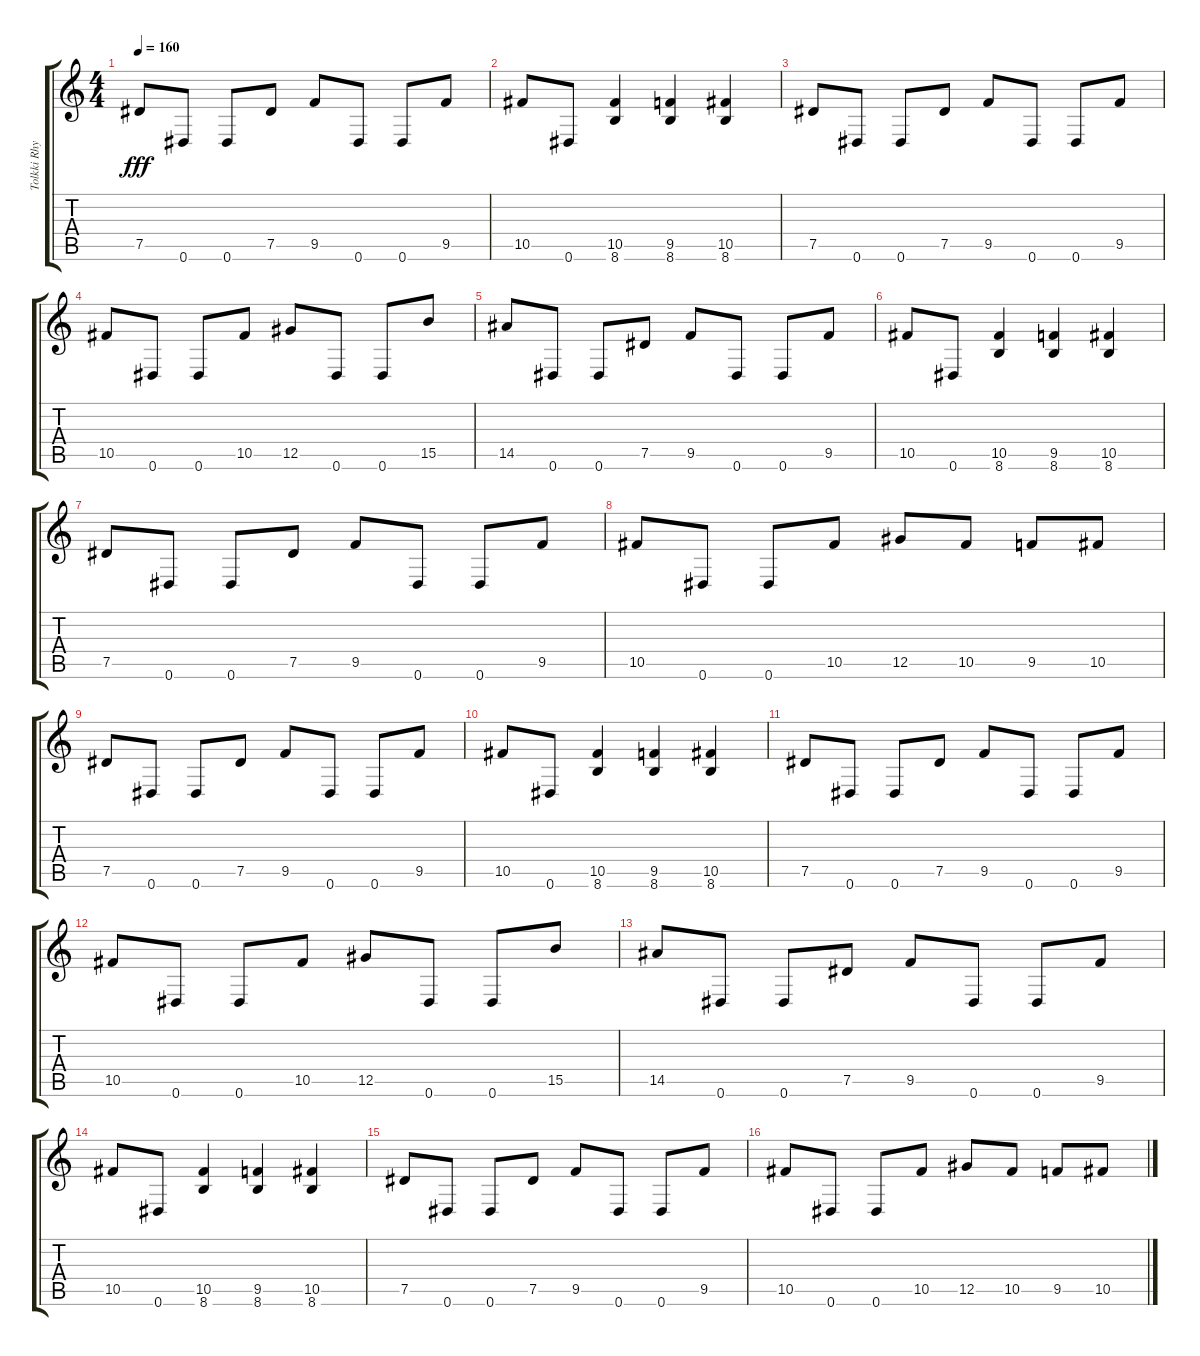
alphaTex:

\track ("Tolkki Rhythm" "Tolkki Rhy") {instrument overdrivenguitar}
\staff {score tabs}
\tuning (Eb4 Bb3 Gb3 Db3 Ab2 Eb2) {hide}
\ts (4 4)
\tempo 160
\clef g2
\ks c
7.5.8{dy fff} 0.6.8 0.6.8 7.5.8 9.5.8 0.6.8 0.6.8 9.5.8 |
10.5.8 0.6.8 (10.5 8.6).4 (9.5 8.6).4 (10.5 8.6).4 |
7.5.8 0.6.8 0.6.8 7.5.8 9.5.8 0.6.8 0.6.8 9.5.8 |
10.5.8 0.6.8 0.6.8 10.5.8 12.5.8 0.6.8 0.6.8 15.5.8 |
14.5.8 0.6.8 0.6.8 7.5.8 9.5.8 0.6.8 0.6.8 9.5.8 |
10.5.8 0.6.8 (10.5 8.6).4 (9.5 8.6).4 (10.5 8.6).4 |
7.5.8 0.6.8 0.6.8 7.5.8 9.5.8 0.6.8 0.6.8 9.5.8 |
10.5.8 0.6.8 0.6.8 10.5.8 12.5.8 10.5.8 9.5.8 10.5.8 |
7.5.8 0.6.8 0.6.8 7.5.8 9.5.8 0.6.8 0.6.8 9.5.8 |
10.5.8 0.6.8 (10.5 8.6).4 (9.5 8.6).4 (10.5 8.6).4 |
7.5.8 0.6.8 0.6.8 7.5.8 9.5.8 0.6.8 0.6.8 9.5.8 |
10.5.8 0.6.8 0.6.8 10.5.8 12.5.8 0.6.8 0.6.8 15.5.8 |
14.5.8 0.6.8 0.6.8 7.5.8 9.5.8 0.6.8 0.6.8 9.5.8 |
10.5.8 0.6.8 (10.5 8.6).4 (9.5 8.6).4 (10.5 8.6).4 |
7.5.8 0.6.8 0.6.8 7.5.8 9.5.8 0.6.8 0.6.8 9.5.8 |
10.5.8 0.6.8 0.6.8 10.5.8 12.5.8 10.5.8 9.5.8 10.5.8
